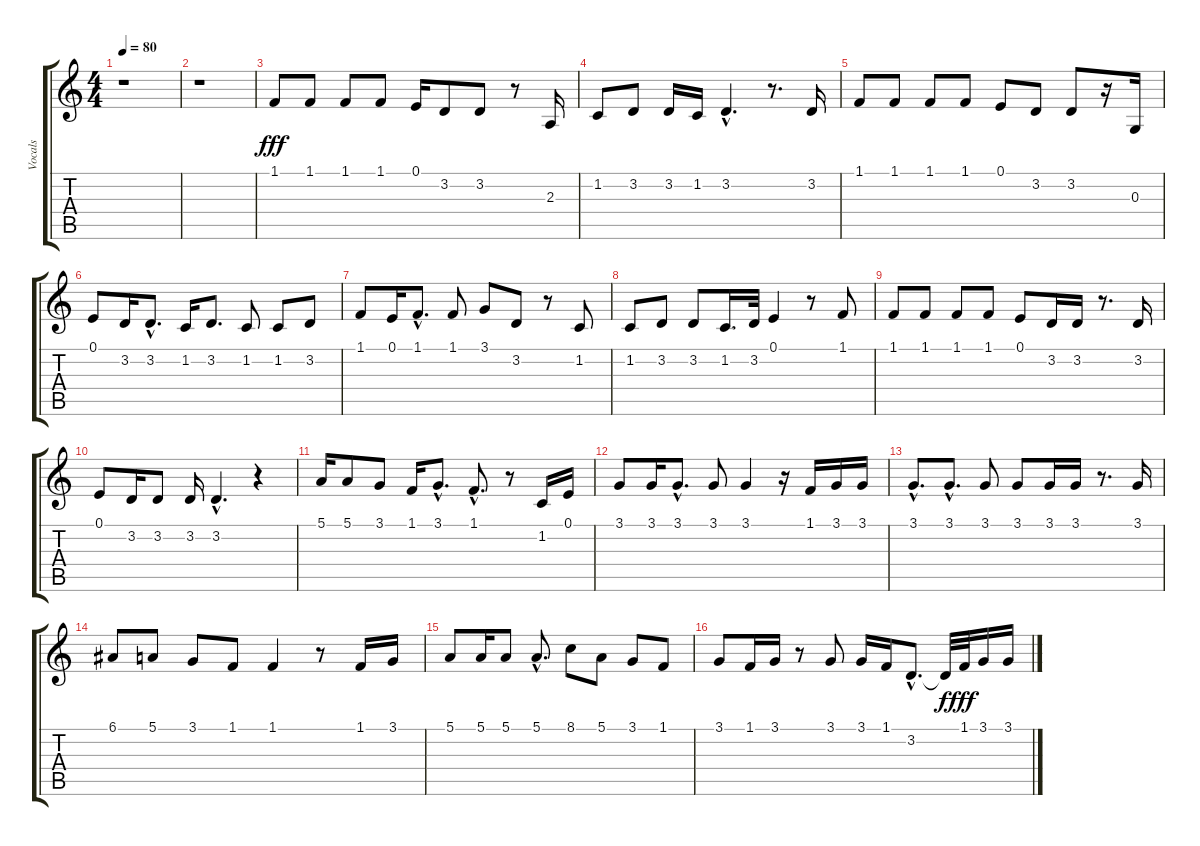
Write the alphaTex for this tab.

\track ("Vocals" "Vocals") {instrument altosax}
\staff {score tabs}
\tuning (E4 B3 G3 D3 A2 E2) {hide}
\ts (4 4)
\tempo 80
\clef g2
\ks c
r.1{dy fff} |
r.1 |
1.1.8 1.1.8 1.1.8 1.1.8 0.1.16 3.2.8 3.2.8 r.8 2.3.16 |
1.2.8 3.2.8 3.2.16 1.2.16 3.2{hac}.4{d} r.8{d} 3.2.16 |
1.1.8 1.1.8 1.1.8 1.1.8 0.1.8 3.2.8 3.2.8 r.16 0.3.16 |
0.1.8 3.2.16 3.2{hac}.8{d} 1.2.16 3.2.8{d} 1.2.8 1.2.8 3.2.8 |
1.1.8 0.1.16 1.1{hac}.8{d} 1.1.8 3.1.8 3.2.8 r.8 1.2.8 |
1.2.8 3.2.8 3.2.8 1.2.16{d} 3.2.32 0.1.4 r.8 1.1.8 |
1.1.8 1.1.8 1.1.8 1.1.8 0.1.8 3.2.16 3.2.16 r.8{d} 3.2.16 |
0.1.8 3.2.16 3.2.8 3.2.16 3.2{hac}.4{d} r.4 |
5.1.16 5.1.8 3.1.8 1.1.16 3.1{hac}.8{d} 1.1{hac}.8{d} r.8 1.2.16 0.1.16 |
3.1.8 3.1.16 3.1{hac}.8{d} 3.1.8 3.1.4 r.16 1.1.16 3.1.16 3.1.16 |
3.1{hac}.8{d} 3.1{hac}.8{d} 3.1.8 3.1.8 3.1.16 3.1.16 r.8{d} 3.1.16 |
6.1.8 5.1.8 3.1.8 1.1.8 1.1.4 r.8 1.1.16 3.1.16 |
5.1.8 5.1.16 5.1.8 5.1{hac}.8{d} 8.1.8 5.1.8 3.1.8 1.1.8 |
3.1.8 1.1.16 3.1.16 r.8 3.1.8 3.1.16 1.1.16 3.2{hac}.8{d} 3.2{t}.32{dy f} 1.1.32{dy fff} 3.1.16 3.1.16
